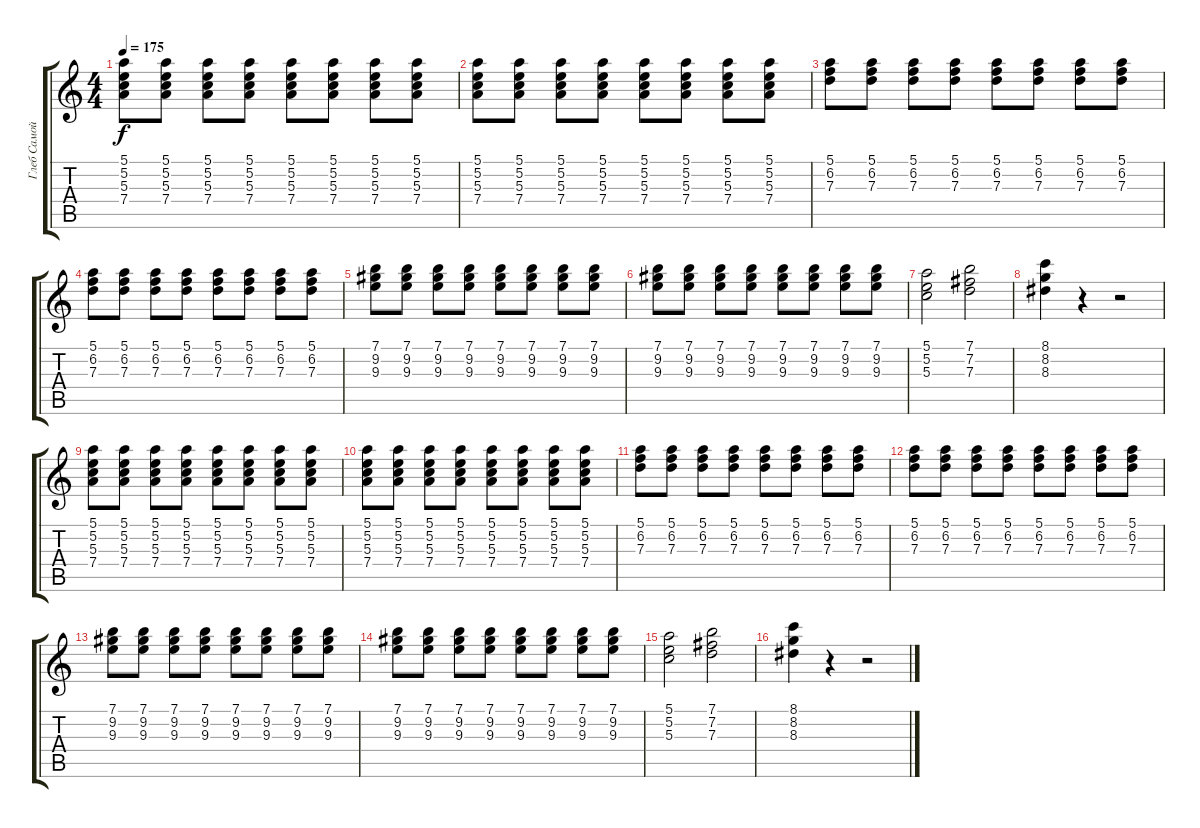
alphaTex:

\track ("Глеб Самойлов" "Глеб Самой") {instrument electricguitarclean}
\staff {score tabs}
\tuning (E4 B3 G3 D3 A2 E2) {hide}
\ts (4 4)
\tempo 175
\clef g2
\ks c
(5.1 5.2 5.3 7.4).8{dy f} (5.1 5.2 5.3 7.4).8 (5.1 5.2 5.3 7.4).8 (5.1 5.2 5.3 7.4).8 (5.1 5.2 5.3 7.4).8 (5.1 5.2 5.3 7.4).8 (5.1 5.2 5.3 7.4).8 (5.1 5.2 5.3 7.4).8 |
(5.1 5.2 5.3 7.4).8 (5.1 5.2 5.3 7.4).8 (5.1 5.2 5.3 7.4).8 (5.1 5.2 5.3 7.4).8 (5.1 5.2 5.3 7.4).8 (5.1 5.2 5.3 7.4).8 (5.1 5.2 5.3 7.4).8 (5.1 5.2 5.3 7.4).8 |
(5.1 6.2 7.3).8 (5.1 6.2 7.3).8 (5.1 6.2 7.3).8 (5.1 6.2 7.3).8 (5.1 6.2 7.3).8 (5.1 6.2 7.3).8 (5.1 6.2 7.3).8 (5.1 6.2 7.3).8 |
(5.1 6.2 7.3).8 (5.1 6.2 7.3).8 (5.1 6.2 7.3).8 (5.1 6.2 7.3).8 (5.1 6.2 7.3).8 (5.1 6.2 7.3).8 (5.1 6.2 7.3).8 (5.1 6.2 7.3).8 |
(7.1 9.2 9.3).8 (7.1 9.2 9.3).8 (7.1 9.2 9.3).8 (7.1 9.2 9.3).8 (7.1 9.2 9.3).8 (7.1 9.2 9.3).8 (7.1 9.2 9.3).8 (7.1 9.2 9.3).8 |
(7.1 9.2 9.3).8 (7.1 9.2 9.3).8 (7.1 9.2 9.3).8 (7.1 9.2 9.3).8 (7.1 9.2 9.3).8 (7.1 9.2 9.3).8 (7.1 9.2 9.3).8 (7.1 9.2 9.3).8 |
(5.1 5.2 5.3).2 (7.1 7.2 7.3).2 |
(8.1 8.2 8.3).4 r.4 r.2 |
(5.1 5.2 5.3 7.4).8 (5.1 5.2 5.3 7.4).8 (5.1 5.2 5.3 7.4).8 (5.1 5.2 5.3 7.4).8 (5.1 5.2 5.3 7.4).8 (5.1 5.2 5.3 7.4).8 (5.1 5.2 5.3 7.4).8 (5.1 5.2 5.3 7.4).8 |
(5.1 5.2 5.3 7.4).8 (5.1 5.2 5.3 7.4).8 (5.1 5.2 5.3 7.4).8 (5.1 5.2 5.3 7.4).8 (5.1 5.2 5.3 7.4).8 (5.1 5.2 5.3 7.4).8 (5.1 5.2 5.3 7.4).8 (5.1 5.2 5.3 7.4).8 |
(5.1 6.2 7.3).8 (5.1 6.2 7.3).8 (5.1 6.2 7.3).8 (5.1 6.2 7.3).8 (5.1 6.2 7.3).8 (5.1 6.2 7.3).8 (5.1 6.2 7.3).8 (5.1 6.2 7.3).8 |
(5.1 6.2 7.3).8 (5.1 6.2 7.3).8 (5.1 6.2 7.3).8 (5.1 6.2 7.3).8 (5.1 6.2 7.3).8 (5.1 6.2 7.3).8 (5.1 6.2 7.3).8 (5.1 6.2 7.3).8 |
(7.1 9.2 9.3).8 (7.1 9.2 9.3).8 (7.1 9.2 9.3).8 (7.1 9.2 9.3).8 (7.1 9.2 9.3).8 (7.1 9.2 9.3).8 (7.1 9.2 9.3).8 (7.1 9.2 9.3).8 |
(7.1 9.2 9.3).8 (7.1 9.2 9.3).8 (7.1 9.2 9.3).8 (7.1 9.2 9.3).8 (7.1 9.2 9.3).8 (7.1 9.2 9.3).8 (7.1 9.2 9.3).8 (7.1 9.2 9.3).8 |
(5.1 5.2 5.3).2 (7.1 7.2 7.3).2 |
(8.1 8.2 8.3).4 r.4 r.2
